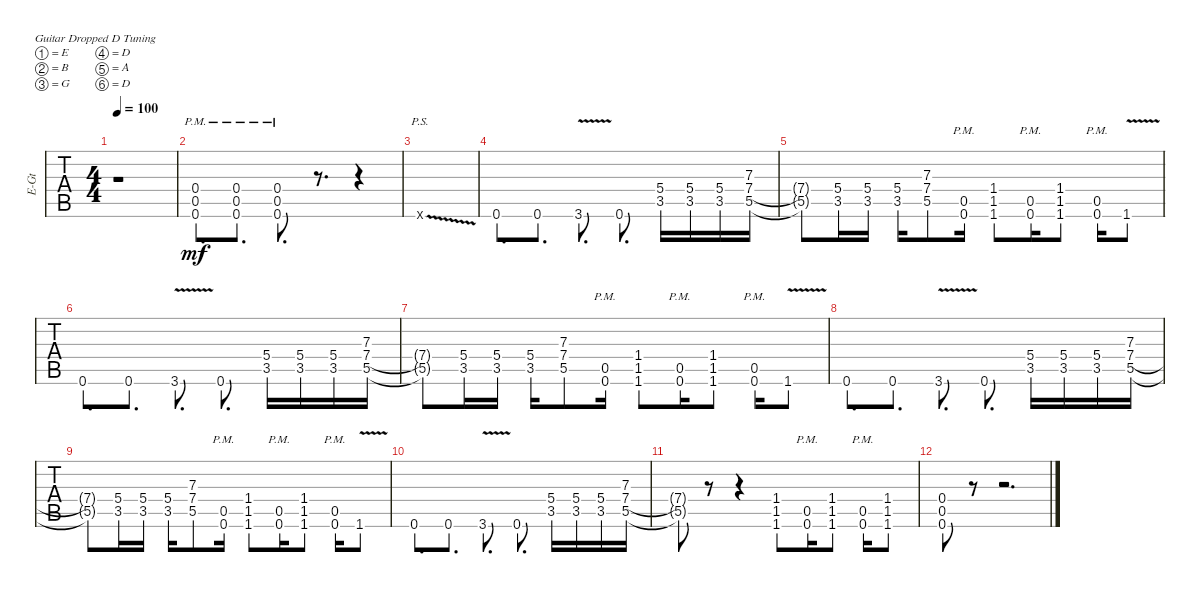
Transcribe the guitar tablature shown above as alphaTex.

\defaultSystemsLayout 4
\bracketExtendMode groupsimilarinstruments
\multiBarRest
\otherSystemsTrackNameOrientation horizontal
\track ("Matthew" "E-Gt") {instrument distortionguitar}
\staff {tabs}
\tuning (E4 B3 G3 D3 A2 D2)
\ts (4 4)
\tempo 100
\clef g2
\ks c
r.1{dy mf} |
(0.6{pm} 0.5{pm} 0.4{pm}).8{d} (0.6{pm} 0.5{pm} 0.4{pm}).8{d} (0.6{pm} 0.5{pm} 0.4{pm}).8{d} r.8{d} r.4 |
12.6{psd x}.1 |
0.6.8{d} 0.6.8{d} 3.6{v}.8{d} 0.6.8{d} (3.5 5.4).16 (3.5 5.4).16 (3.5 5.4).16 (5.5 7.4 7.3).16 |
(5.5{t} 7.4{t}).8 (3.5 5.4).16 (3.5 5.4).16 (3.5 5.4).16 (5.5 7.4 7.3).8 (0.5{pm} 0.6{pm}).16 (1.6{acc #} 1.5{acc #} 1.4{acc #}).8 (0.6{pm} 0.5{pm}).16 (1.6{acc #} 1.5{acc #} 1.4{acc #}).8 (0.6{pm} 0.5{pm}).16 1.6{v acc #}.8 |
0.6.8{d} 0.6.8{d} 3.6{v}.8{d} 0.6.8{d} (3.5 5.4).16 (3.5 5.4).16 (3.5 5.4).16 (5.5 7.4 7.3).16 |
(5.5{t} 7.4{t}).8 (3.5 5.4).16 (3.5 5.4).16 (3.5 5.4).16 (5.5 7.4 7.3).8 (0.5{pm} 0.6{pm}).16 (1.6{acc #} 1.5{acc #} 1.4{acc #}).8 (0.6{pm} 0.5{pm}).16 (1.6{acc #} 1.5{acc #} 1.4{acc #}).8 (0.6{pm} 0.5{pm}).16 1.6{v acc #}.8 |
0.6.8{d} 0.6.8{d} 3.6{v}.8{d} 0.6.8{d} (3.5 5.4).16 (3.5 5.4).16 (3.5 5.4).16 (5.5 7.4 7.3).16 |
(5.5{t} 7.4{t}).8 (3.5 5.4).16 (3.5 5.4).16 (3.5 5.4).16 (5.5 7.4 7.3).8 (0.5{pm} 0.6{pm}).16 (1.6{acc #} 1.5{acc #} 1.4{acc #}).8 (0.6{pm} 0.5{pm}).16 (1.6{acc #} 1.5{acc #} 1.4{acc #}).8 (0.6{pm} 0.5{pm}).16 1.6{v acc #}.8 |
0.6.8{d} 0.6.8{d} 3.6{v}.8{d} 0.6.8{d} (3.5 5.4).16 (3.5 5.4).16 (3.5 5.4).16 (5.5 7.4 7.3).16 |
(5.5{t} 7.4{t}).8 r.8 r.4 (1.6{acc #} 1.5{acc #} 1.4{acc #}).8 (0.6{pm} 0.5{pm}).16 (1.6{acc #} 1.5{acc #} 1.4{acc #}).8 (0.6{pm} 0.5{pm}).16 (1.6{acc #} 1.5{acc #} 1.4{acc #}).8 |
(0.6 0.5 0.4).8 r.8 r.2{d}
